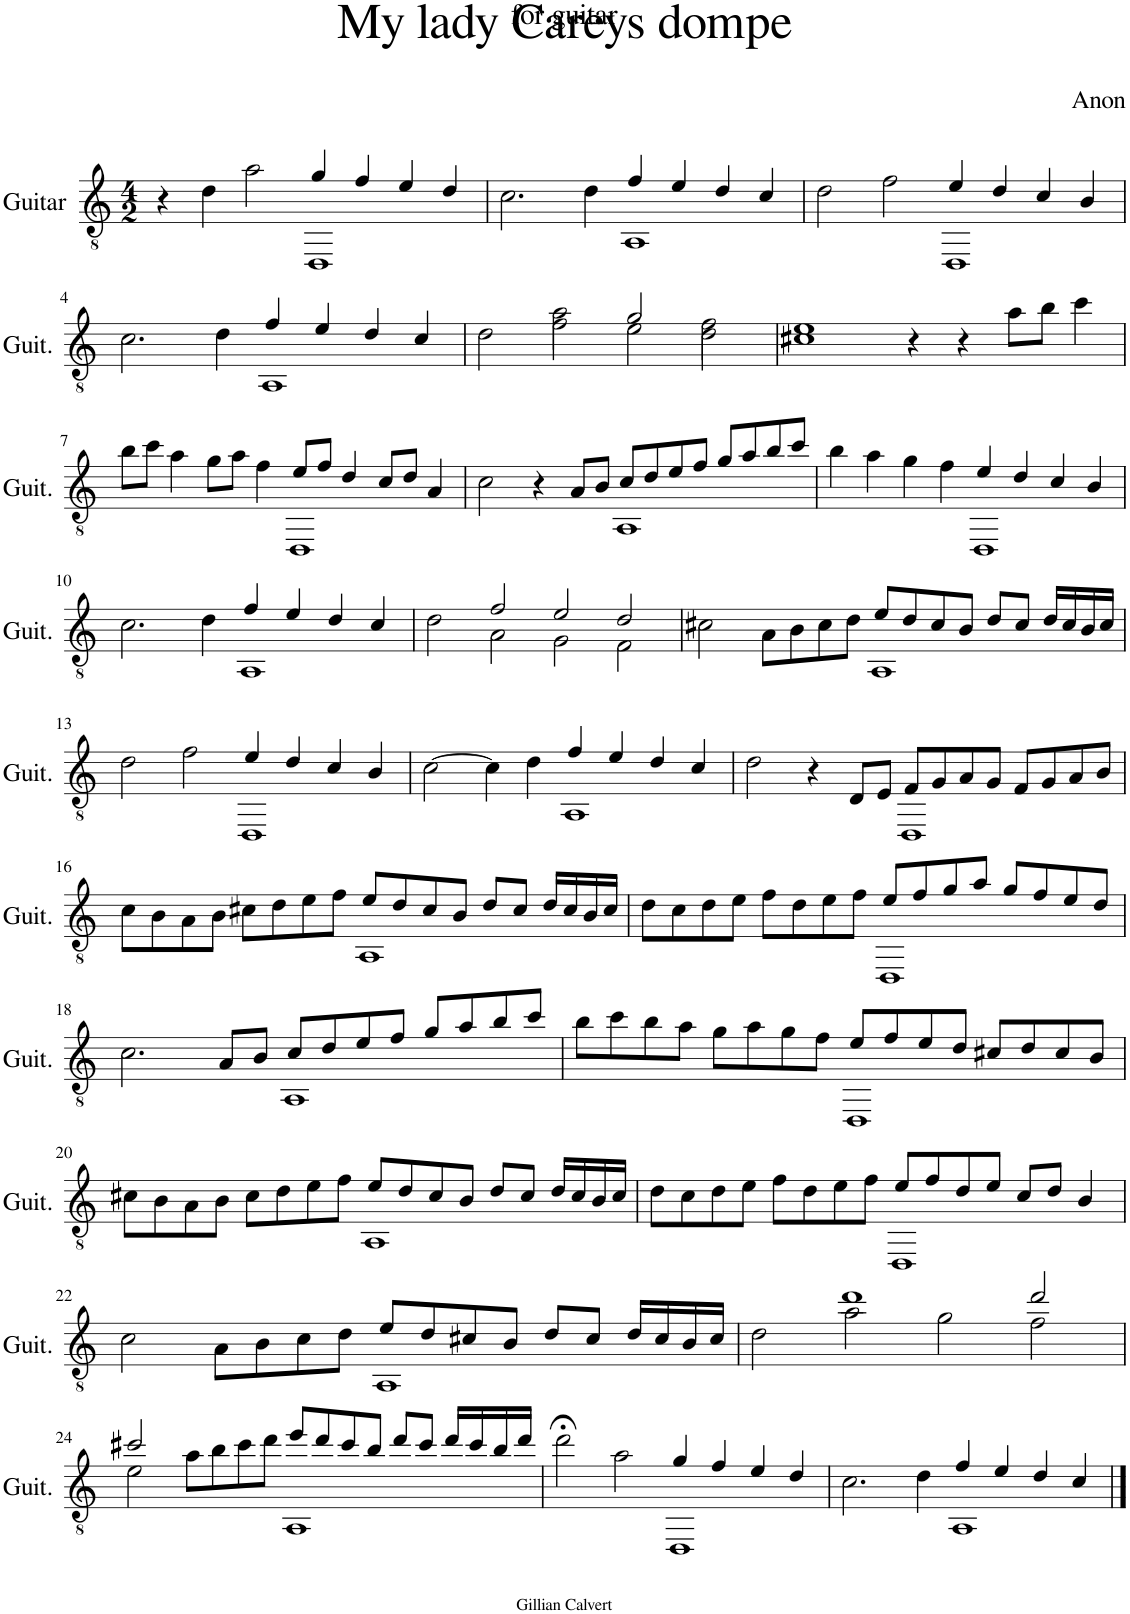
**kern
*part1
*staff1
*I"Guitar
*I'Guit.
*clefGv2
*k[]
*M4/2
=1
*^
4r	0ryy
4d\	.
2a\	.
4g/	.
4f/	.
4e/	.
4d/	.
1ryy	1DD
=2	=2
2.c\	0ryy
4d\	.
4f/	.
4e/	.
4d/	.
4c/	.
1ryy	1AA
=3	=3
2d\	0ryy
2f\	.
4e/	.
4d/	.
4c/	.
4B/	.
1ryy	1DD
!!LO:LB:g=z	!!
=4	=4
2.c\	0ryy
4d\	.
4f/	.
4e/	.
4d/	.
4c/	.
1ryy	1AA
=5	=5
2d\	2ryy
2a\	2f\
2g/	2e\
2f\	2d\
=6	=6
1e	1c#X
4r	1ryy
4r	.
8a\L	.
8b\J	.
4cc\	.
!!LO:LB:g=z	!!
=7	=7
8b\L	0ryy
8cc\J	.
4a\	.
8g\L	.
8a\J	.
4f\	.
8e/L	.
8f/J	.
4d/	.
8c/L	.
8d/J	.
4A/	.
1ryy	1DD
=8	=8
2c\	0ryy
4r	.
8A/L	.
8B/J	.
8c/L	.
8d/	.
8e/	.
8f/J	.
8g/L	.
8a/	.
8b/	.
8cc/J	.
1ryy	1AA
=9	=9
4b\	0ryy
4a\	.
4g\	.
4f\	.
4e/	.
4d/	.
4c/	.
4B/	.
1ryy	1DD
!!LO:LB:g=z	!!
=10	=10
2.c\	0ryy
4d\	.
4f/	.
4e/	.
4d/	.
4c/	.
1ryy	1AA
=11	=11
2d\	2ryy
2f/	2A\
2e/	2G\
2d/	2F\
=12	=12
2c#X\	0ryy
8A\L	.
8B\	.
8c#\	.
8d\J	.
8e/L	.
8d/	.
8c#/	.
8B/J	.
8d/L	.
8c#/J	.
16d/LL	.
16c#/	.
16B/	.
16c#/JJ	.
1ryy	1AA
!!LO:LB:g=z	!!
=13	=13
2d\	0ryy
2f\	.
4e/	.
4d/	.
4c/	.
4B/	.
1ryy	1DD
=14	=14
[2c\	0ryy
4c\]	.
4d\	.
4f/	.
4e/	.
4d/	.
4c/	.
1ryy	1AA
=15	=15
2d\	0ryy
4r	.
8D/L	.
8E/J	.
8F/L	.
8G/	.
8A/	.
8G/J	.
8F/L	.
8G/	.
8A/	.
8B/J	.
1ryy	1DD
!!LO:LB:g=z	!!
=16	=16
8c\L	0ryy
8B\	.
8A\	.
8B\J	.
8c#X\L	.
8d\	.
8e\	.
8f\J	.
8e/L	.
8d/	.
8c#/	.
8B/J	.
8d/L	.
8c#/J	.
16d/LL	.
16c#/	.
16B/	.
16c#/JJ	.
1ryy	1AA
=17	=17
8d\L	0ryy
8c\	.
8d\	.
8e\J	.
8f\L	.
8d\	.
8e\	.
8f\J	.
8e/L	.
8f/	.
8g/	.
8a/J	.
8g/L	.
8f/	.
8e/	.
8d/J	.
1ryy	1DD
!!LO:LB:g=z	!!
=18	=18
2.c\	0ryy
8A/L	.
8B/J	.
8c/L	.
8d/	.
8e/	.
8f/J	.
8g/L	.
8a/	.
8b/	.
8cc/J	.
1ryy	1AA
=19	=19
8b\L	0ryy
8cc\	.
8b\	.
8a\J	.
8g\L	.
8a\	.
8g\	.
8f\J	.
8e/L	.
8f/	.
8e/	.
8d/J	.
8c#X/L	.
8d/	.
8c#/	.
8B/J	.
1ryy	1DD
!!LO:LB:g=z	!!
=20	=20
8c#X\L	0ryy
8B\	.
8A\	.
8B\J	.
8c#\L	.
8d\	.
8e\	.
8f\J	.
8e/L	.
8d/	.
8c#/	.
8B/J	.
8d/L	.
8c#/J	.
16d/LL	.
16c#/	.
16B/	.
16c#/JJ	.
1ryy	1AA
=21	=21
8d\L	0ryy
8c\	.
8d\	.
8e\J	.
8f\L	.
8d\	.
8e\	.
8f\J	.
8e/L	.
8f/	.
8d/	.
8e/J	.
8c/L	.
8d/J	.
4B/	.
1ryy	1DD
!!LO:LB:g=z	!!
=22	=22
2c\	0ryy
8A\L	.
8B\	.
8c\	.
8d\J	.
8e/L	.
8d/	.
8c#X/	.
8B/J	.
8d/L	.
8c#/J	.
16d/LL	.
16c#/	.
16B/	.
16c#/JJ	.
1ryy	1AA
=23	=23
2d\	2ryy
1dd	2a\
.	2g\
2dd/	2f\
!!LO:LB:g=z	!!
=24	=24
2cc#X/	2e\
8a\L	1.ryy
8b\	.
8cc#\	.
8dd\J	.
8ee/L	.
8dd/	.
8cc#/	.
8b/J	.
8dd/L	.
8cc#/J	.
16dd/LL	.
16cc#/	.
16b/	.
16dd/JJ	.
1ryy	1AA
=25	=25
2dd;<\	0ryy
2a\	.
4g/	.
4f/	.
4e/	.
4d/	.
1ryy	1DD
=26	=26
2.c\	0ryy
4d\	.
4f/	.
4e/	.
4d/	.
4c/	.
1ryy	1AA
*v	*v
==
*-
